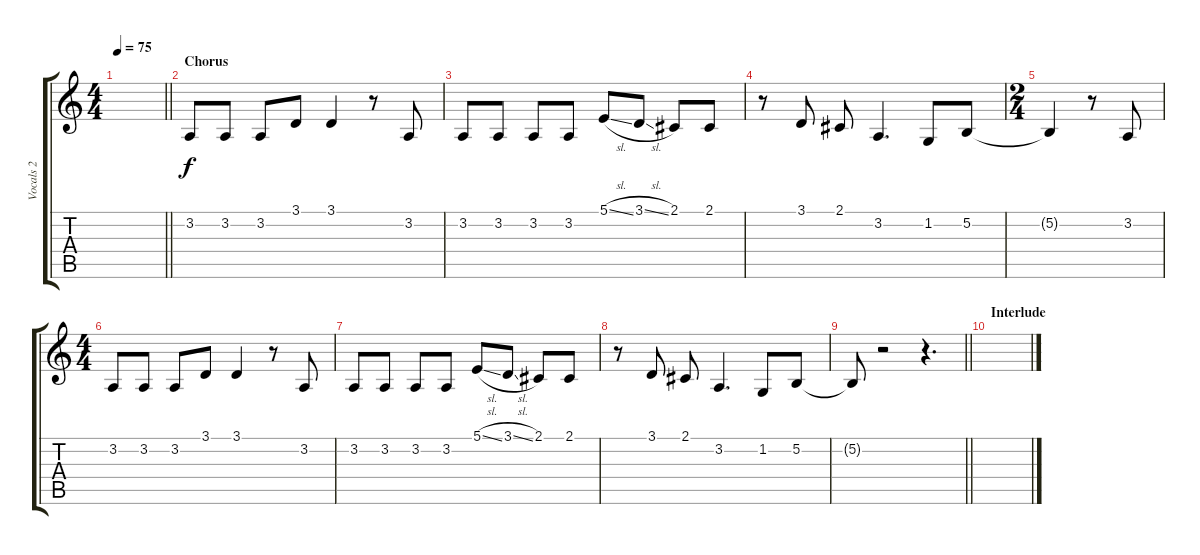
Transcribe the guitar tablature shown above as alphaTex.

\track ("Vocals 2" "Vocals 2") {mute instrument lead2sawtooth}
\staff {score tabs}
\tuning (B3 Gb3 D3 A2 E2 B1) {hide}
\ts (4 4)
\tempo 75
\clef g2
\barLineRight lightlight
\ks c
|
\section ("" "Chorus")
3.2.8 3.2.8 3.2.8 3.1.8 3.1.4 r.8 3.2.8 |
3.2.8 3.2.8 3.2.8 3.2.8 5.1{sl}.8 3.1{sl}.8 2.1.8 2.1.8 |
r.8 3.1.8 2.1.8 3.2.4{d} 1.2.8 5.2.8 |
\ts (2 4)
5.2{t}.4 r.8 3.2.8 |
\ts (4 4)
3.2.8 3.2.8 3.2.8 3.1.8 3.1.4 r.8 3.2.8 |
3.2.8 3.2.8 3.2.8 3.2.8 5.1{sl}.8 3.1{sl}.8 2.1.8 2.1.8 |
r.8 3.1.8 2.1.8 3.2.4{d} 1.2.8 5.2.8 |
\barLineRight lightlight
5.2{t}.8 r.2 r.4{d} |
\section ("" "Interlude")
